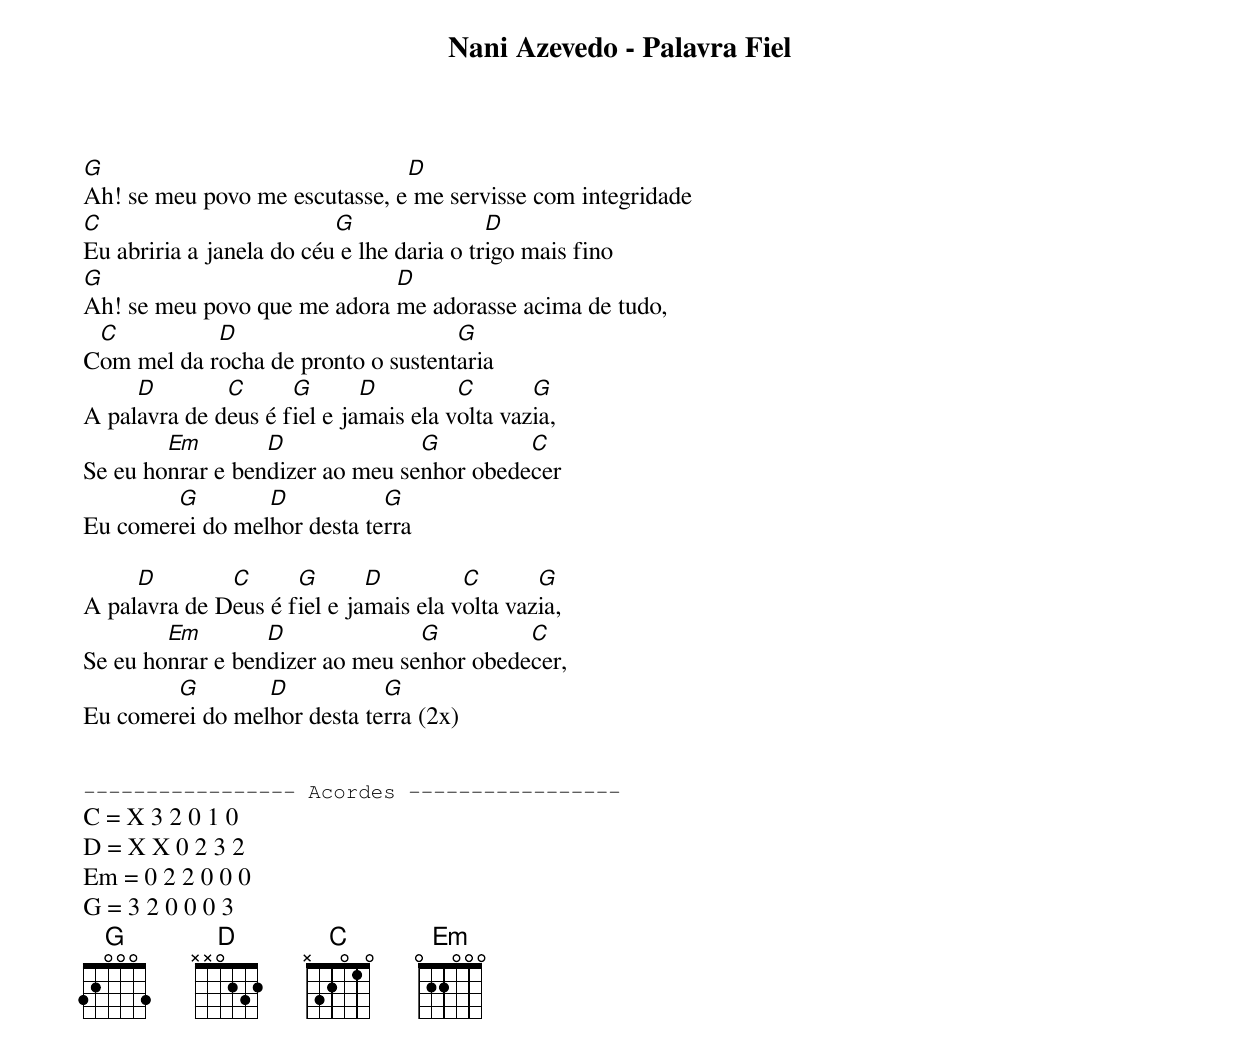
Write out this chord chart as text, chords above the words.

Nani Azevedo - Palavra Fiel

G                              D
Ah! se meu povo me escutasse, e me servisse com integridade
C                         G                D
Eu abriria a janela do céu e lhe daria o trigo mais fino
G                            D
Ah! se meu povo que me adora me adorasse acima de tudo,
 C          D                       G
Com mel da rocha de pronto o sustentaria
     D        C      G       D         C       G
A palavra de deus é fiel e jamais ela volta vazia,
        Em        D              G         C
Se eu honrar e bendizer ao meu senhor obedecer
        G        D           G
Eu comerei do melhor desta terra

     D        C      G       D         C       G
A palavra de Deus é fiel e jamais ela volta vazia,
        Em        D              G         C
Se eu honrar e bendizer ao meu senhor obedecer,
        G        D           G
Eu comerei do melhor desta terra (2x)


----------------- Acordes -----------------
C = X 3 2 0 1 0
D = X X 0 2 3 2
Em = 0 2 2 0 0 0
G = 3 2 0 0 0 3
